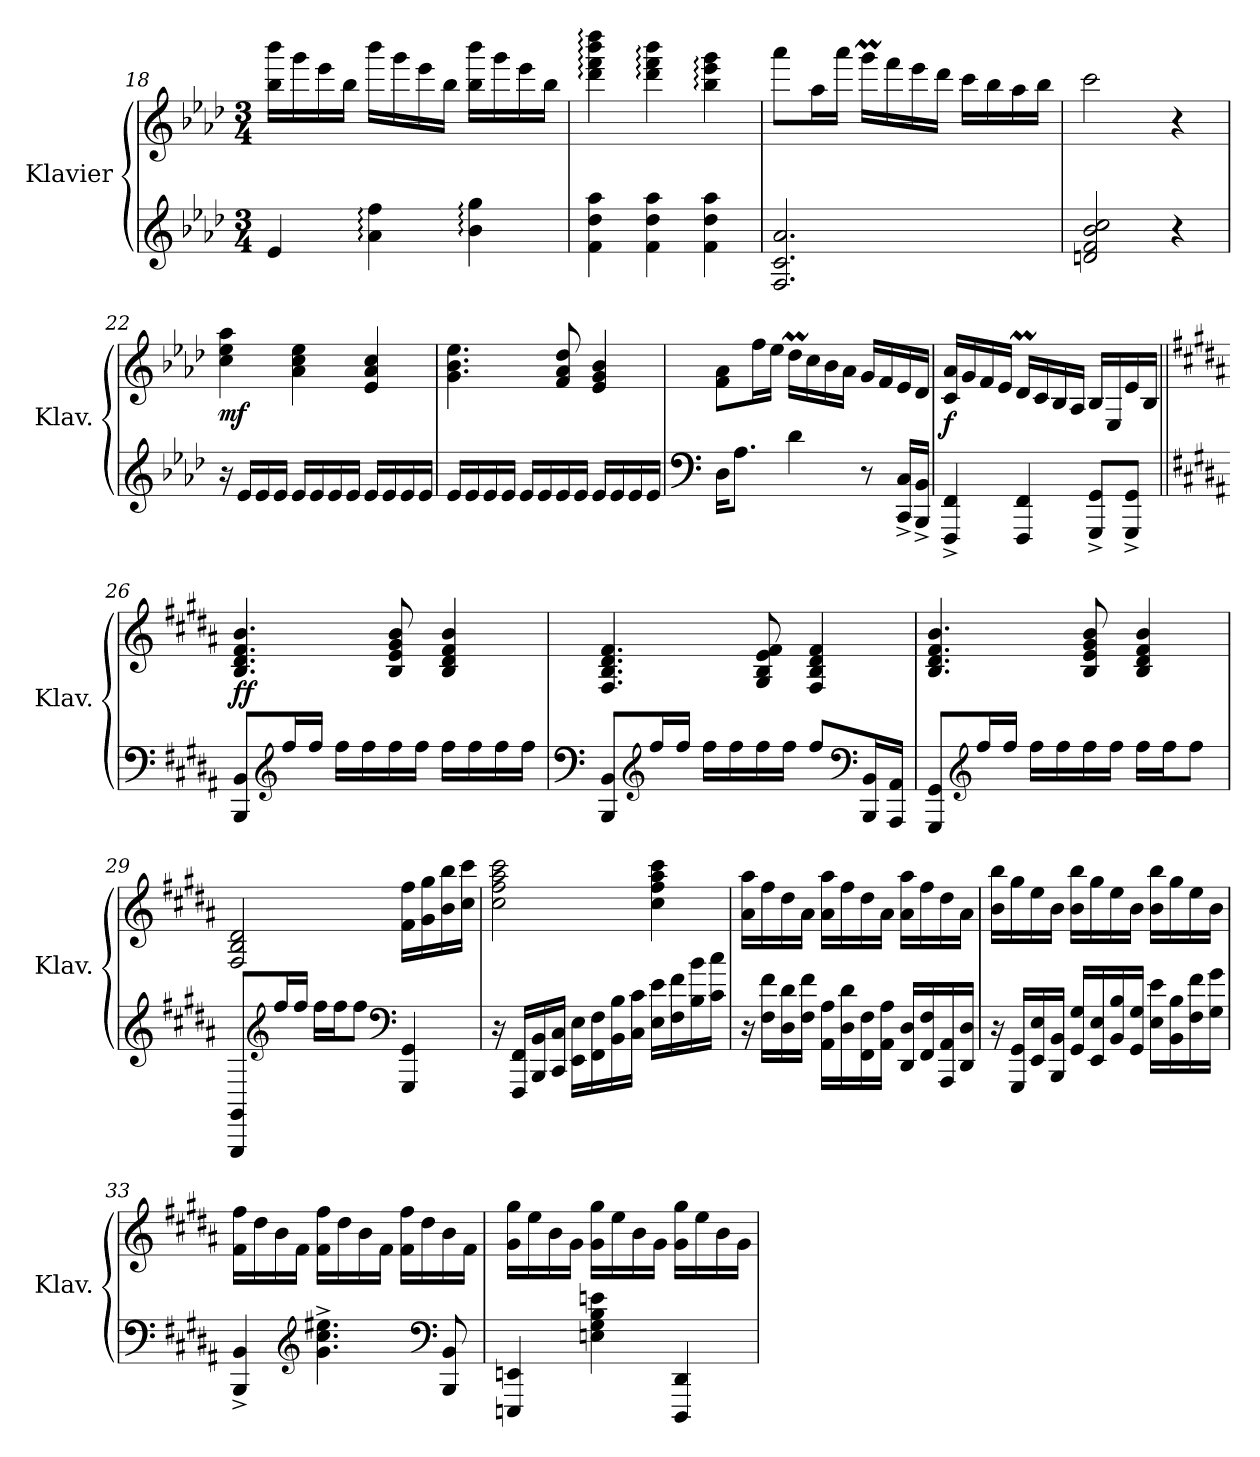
**kern	**kern	**dynam
*part1	*part1	*part1
*staff2	*staff1	*staff1/2
*I"Klavier	*	*
*I'Klav.	*	*
*clefG2	*clefG2	*
*k[b-e-a-d-]	*k[b-e-a-d-]	*
*M3/4	*M3/4	*
=18	=18	=18
4e-/	16bb-\ 16bbb-\LL	.
.	16ggg\	.
.	16eee-\	.
.	16bb-\JJ	.
4a-\: 4ff\:	16bbb-\LL	.
.	16ggg\	.
.	16eee-\	.
.	16bb-\JJ	.
4b-\: 4gg\:	16bb-\ 16bbb-\LL	.
.	16ggg\	.
.	16eee-\	.
.	16bb-\JJ	.
=19	=19	=19
4f\ 4dd-\ 4aa-\	4ddd-\: 4fff\: 4bbb-\: 4dddd-\:	.
4f\ 4dd-\ 4aa-\	4ddd-\: 4fff\: 4bbb-\:	.
4f\ 4dd-\ 4aa-\	4bb-\: 4eee-\: 4ggg\:	.
=20	=20	=20
2.F/ 2.c/ 2.a-/	8aaa-\L	.
.	16aa-\L	.
.	16aaa-\JJ	.
.	16gggm\LL	.
.	16fff\	.
.	16eee-\	.
.	16ddd-\JJ	.
.	16ccc\LL	.
.	16bb-\	.
.	16aa-\	.
.	16bb-\JJ	.
!!LO:LB:g=z
=21	=21	=21
2dn/ 2f/ 2b-/ 2cc/	2ccc\	.
4r	4r	.
=22	=22	=22
!	!	!LO:DY:b
16r	4cc\ 4ee-\ 4aa-\	mf
16e-/LL	.	.
16e-/	.	.
16e-/JJ	.	.
16e-/LL	4a-\ 4cc\ 4ee-\	.
16e-/	.	.
16e-/	.	.
16e-/JJ	.	.
16e-/LL	4e-/ 4a-/ 4cc/	.
16e-/	.	.
16e-/	.	.
16e-/JJ	.	.
=23	=23	=23
16e-/LL	4.g\ 4.b-\ 4.ee-\	.
16e-/	.	.
16e-/	.	.
16e-/JJ	.	.
16e-/LL	.	.
16e-/	.	.
16e-/	8f/ 8a-/ 8dd-/	.
16e-/JJ	.	.
16e-/LL	4e-/ 4g/ 4b-/	.
16e-/	.	.
16e-/	.	.
16e-/JJ	.	.
=24	=24	=24
*clefF4	*	*
16D-\KL	8f\ 8a-\L	.
8.A-\J	.	.
.	16ff\L	.
.	16ee-\JJ	.
4d-\	16dd-M\LL	.
.	16cc\	.
.	16b-\	.
.	16a-\JJ	.
8r	16g/LL	.
.	16f/	.
16CC/^ 16C/^LL	16e-/	.
16BBB-/^ 16BB-/^JJ	16d-/JJ	.
!!LO:LB:g=z
=25	=25	=25
!	!	!LO:DY:a=2
4FFF/^ 4FF/^	16c/ 16a-/LL	f
.	16g/	.
.	16f/	.
.	16e-/JJ	.
4FFF/ 4FF/	16d-M/LL	.
.	16c/	.
.	16B-/	.
.	16A-/JJ	.
8GGG/^ 8GG/^L	16B-/LL	.
.	16E-/	.
8GGG/^ 8GG/^J	16e-/	.
.	16B-/JJ	.
=26||	=26||	=26||
*k[f#c#g#d#a#]	*k[f#c#g#d#a#]	*
!	!	!LO:DY:a=2
8BBB/ 8BB/L	4.B/ 4.d#/ 4.f#/ 4.b/	ff
*clefG2	*	*
16ff#/L	.	.
16ff#/JJ	.	.
16ff#\LL	.	.
16ff#\	.	.
16ff#\	8B/ 8e/ 8g#/ 8b/	.
16ff#\JJ	.	.
16ff#\LL	4B/ 4d#/ 4f#/ 4b/	.
16ff#\	.	.
16ff#\	.	.
16ff#\JJ	.	.
=27	=27	=27
*clefF4	*	*
8BBB/ 8BB/L	4.F#/ 4.B/ 4.d#/ 4.f#/	.
*clefG2	*	*
16ff#/L	.	.
16ff#/JJ	.	.
16ff#\LL	.	.
16ff#\	.	.
16ff#\	8G#/ 8B/ 8e/ 8f#/	.
16ff#\JJ	.	.
8ff#/L	4F#/ 4B/ 4d#/ 4f#/	.
*clefF4	*	*
16BBB/ 16BB/L	.	.
16AAA#/ 16AA#/JJ	.	.
!!LO:LB:g=z
=28	=28	=28
8GGG#/ 8GG#/L	4.B/ 4.d#/ 4.f#/ 4.b/	.
*clefG2	*	*
16ff#/L	.	.
16ff#/JJ	.	.
16ff#\LL	.	.
16ff#\	.	.
16ff#\	8B/ 8e/ 8g#/ 8b/	.
16ff#\JJ	.	.
16ff#\LL	4B/ 4d#/ 4f#/ 4b/	.
16ff#\J	.	.
8ff#\J	.	.
=29	=29	=29
8GGG#/ 8GG#/L	2F#/ 2B/ 2d#/	.
*clefG2	*	*
16ff#/L	.	.
16ff#/JJ	.	.
16ff#\LL	.	.
16ff#\J	.	.
8ff#\J	.	.
*clefF4	*	*
4GGG#/ 4GG#/	16f#\ 16ff#\LL	.
.	16g#\ 16gg#\	.
.	16b\ 16bb\	.
.	16cc#\ 16ccc#\JJ	.
=30	=30	=30
16r	2cc#\ 2ff#\ 2aa#\ 2ccc#\	.
16FFF#/ 16FF#/LL	.	.
16BBB/ 16BB/	.	.
16CC#/ 16C#/JJ	.	.
16EE\ 16E\LL	.	.
16FF#\ 16F#\	.	.
16BB\ 16B\	.	.
16C#\ 16c#\JJ	.	.
16E\ 16e\LL	4cc#\ 4ff#\ 4aa#\ 4ccc#\	.
16F#\ 16f#\	.	.
16B\ 16b\	.	.
16c#\ 16cc#\JJ	.	.
!!LO:LB:g=z
=31	=31	=31
16r	16a#\ 16aa#\LL	.
16F#\ 16f#\LL	16ff#\	.
16D#\ 16d#\	16dd#\	.
16F#\ 16f#\JJ	16a#\JJ	.
16AA#\ 16A#\LL	16a#\ 16aa#\LL	.
16D#\ 16d#\	16ff#\	.
16FF#\ 16F#\	16dd#\	.
16AA#\ 16A#\JJ	16a#\JJ	.
16DD#/ 16D#/LL	16a#\ 16aa#\LL	.
16FF#/ 16F#/	16ff#\	.
16AAA#/ 16AA#/	16dd#\	.
16DD#/ 16D#/JJ	16a#\JJ	.
=32	=32	=32
16r	16b\ 16bb\LL	.
16GGG#/ 16GG#/LL	16gg#\	.
16EE/ 16E/	16ee\	.
16BBB/ 16BB/JJ	16b\JJ	.
16GG#/ 16G#/LL	16b\ 16bb\LL	.
16EE/ 16E/	16gg#\	.
16BB/ 16B/	16ee\	.
16GG#/ 16G#/JJ	16b\JJ	.
16E\ 16e\LL	16b\ 16bb\LL	.
16BB\ 16B\	16gg#\	.
16F#\ 16f#\	16ee\	.
16G#\ 16g#\JJ	16b\JJ	.
=33	=33	=33
4BBB/^ 4BB/^	16f#\ 16ff#\LL	.
.	16dd#\	.
.	16b\	.
.	16f#\JJ	.
*clefG2	*	*
4.g#\^ 4.cc#\^ 4.ee#X\^	16f#\ 16ff#\LL	.
.	16dd#\	.
.	16b\	.
.	16f#\JJ	.
.	16f#\ 16ff#\LL	.
.	16dd#\	.
*clefF4	*	*
8BBB/ 8BB/	16b\	.
.	16f#\JJ	.
=34	=34	=34
4EEEn/ 4EEn/	16g#\ 16gg#\LL	.
.	16ee\	.
.	16b\	.
.	16g#\JJ	.
4En\ 4G#\ 4B\ 4en\	16g#\ 16gg#\LL	.
.	16ee\	.
.	16b\	.
.	16g#\JJ	.
4DDD#/ 4DD#/	16g#\ 16gg#\LL	.
.	16ee\	.
.	16b\	.
.	16g#\JJ	.
=	=	=
*-	*-	*-
